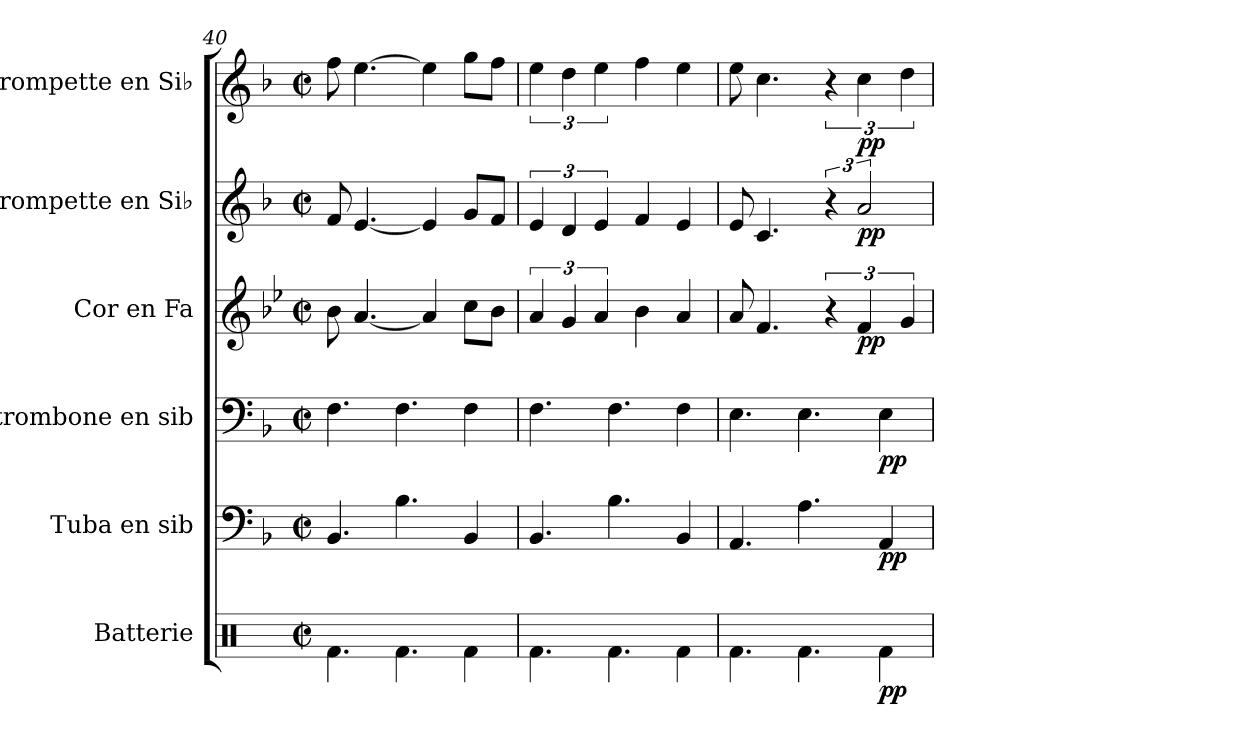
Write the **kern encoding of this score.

**kern	**dynam	**kern	**dynam	**kern	**dynam	**kern	**dynam	**kern	**dynam	**kern	**dynam
*part6	*part6	*part5	*part5	*part4	*part4	*part3	*part3	*part2	*part2	*part1	*part1
*staff6	*staff6	*staff5	*staff5	*staff4	*staff4	*staff3	*staff3	*staff2	*staff2	*staff1	*staff1
*I"Batterie	*	*I"Tuba en sib	*	*I"trombone en sib	*	*I"Cor en Fa	*	*I"Trompette en Si♭	*	*I"Trompette en Si♭	*
*I'Batt.	*	*I'Tub. sib	*	*I'Trb. sib	*	*I'Cor Fa	*	*I'Tromp. Si♭	*	*I'Tromp. Si♭	*
*clefX	*	*clefF4	*	*clefF4	*	*clefG2	*	*clefG2	*	*clefG2	*
*	*	*ITrd1c2	*	*ITrd1c2	*	*ITrd4c7	*	*ITrd1c2	*	*ITrd1c2	*
*k[]	*	*k[b-e-a-]	*	*k[b-e-a-]	*	*k[b-e-a-]	*	*k[b-e-a-]	*	*k[b-e-a-]	*
*M4/4	*	*M4/4	*	*M4/4	*	*M4/4	*	*M4/4	*	*M4/4	*
*met(c|)	*	*met(c|)	*	*met(c|)	*	*met(c|)	*	*met(c|)	*	*met(c|)	*
=40	=40	=40	=40	=40	=40	=40	=40	=40	=40	=40	=40
4.Rf\	.	4.AA-/	.	4.E-\	.	8e-\	.	8e-/	.	8ee-\	.
.	.	.	.	.	.	[4.d/	.	[4.d/	.	[4.dd\	.
4.Rf\	.	4.A-\	.	4.E-\	.	.	.	.	.	.	.
.	.	.	.	.	.	4d/]	.	4d/]	.	4dd\]	.
4Rf\	.	4AA-/	.	4E-\	.	8f\L	.	8f/L	.	8ff\L	.
.	.	.	.	.	.	8e-\J	.	8e-/J	.	8ee-\J	.
=41	=41	=41	=41	=41	=41	=41	=41	=41	=41	=41	=41
4.Rf\	.	4.AA-/	.	4.E-\	.	6d/	.	6d/	.	6dd\	.
.	.	.	.	.	.	6c/	.	6c/	.	6cc\	.
.	.	.	.	.	.	6d/	.	6d/	.	6dd\	.
4.Rf\	.	4.A-\	.	4.E-\	.	.	.	.	.	.	.
.	.	.	.	.	.	4e-\	.	4e-/	.	4ee-\	.
4Rf\	.	4AA-/	.	4E-\	.	4d/	.	4d/	.	4dd\	.
=42	=42	=42	=42	=42	=42	=42	=42	=42	=42	=42	=42
4.Rf\	.	4.GG/	.	4.D\	.	8d/	.	8d/	.	8dd\	.
.	.	.	.	.	.	4.B-/	.	4.B-/	.	4.b-\	.
4.Rf\	.	4.G\	.	4.D\	.	.	.	.	.	.	.
.	.	.	.	.	.	6r	.	6r	.	6r	.
!	!	!	!	!	!	!	!LO:DY:b	!	!LO:DY:b	!	!LO:DY:b
.	.	.	.	.	.	6B-/	pp	3g/	pp	6b-\	pp
!	!LO:DY:b	!	!LO:DY:b	!	!LO:DY:b	!	!	!	!	!	!
4Rf\	pp	4GG/	pp	4D\	pp	.	.	.	.	.	.
.	.	.	.	.	.	6c/	.	.	.	6cc\	.
=	=	=	=	=	=	=	=	=	=	=	=
*-	*-	*-	*-	*-	*-	*-	*-	*-	*-	*-	*-
